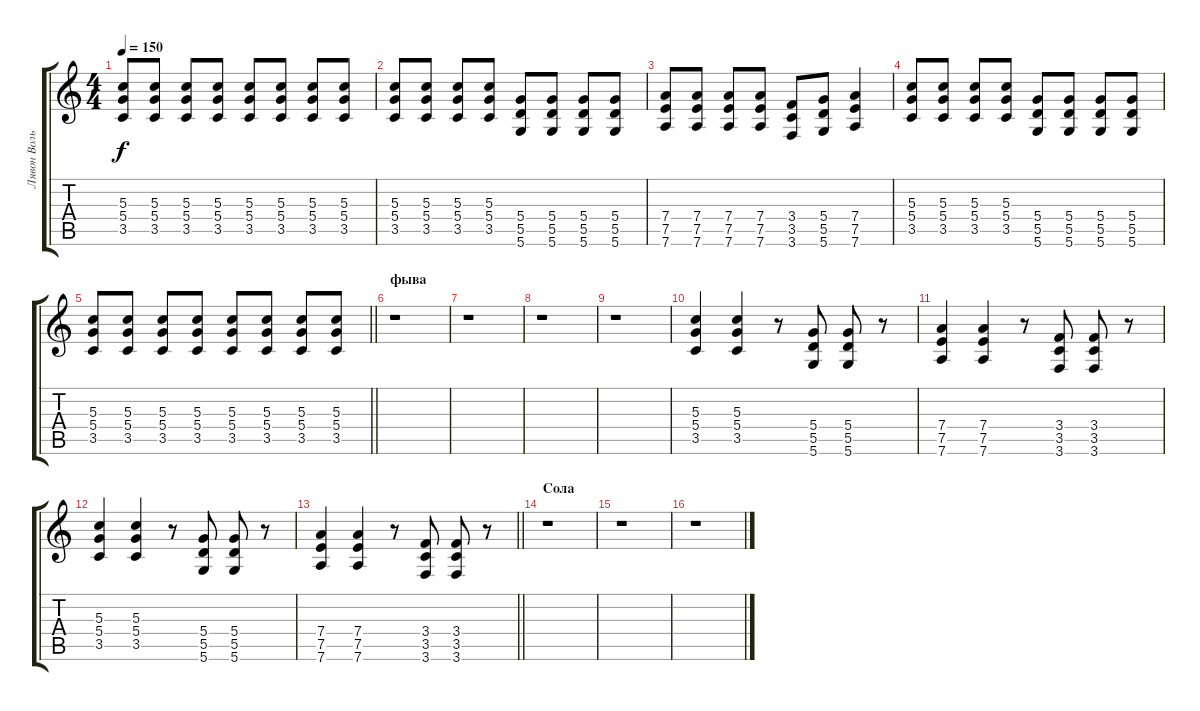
\track ("Лявон Вольскі" "Лявон Воль") {instrument distortionguitar}
\staff {score tabs}
\tuning (E4 B3 G3 D3 A2 D2) {hide}
\ts (4 4)
\tempo 150
\clef g2
\ks c
(5.3 5.4 3.5).8{dy f} (5.3 5.4 3.5).8 (5.3 5.4 3.5).8 (5.3 5.4 3.5).8 (5.3 5.4 3.5).8 (5.3 5.4 3.5).8 (5.3 5.4 3.5).8 (5.3 5.4 3.5).8 |
(5.3 5.4 3.5).8 (5.3 5.4 3.5).8 (5.3 5.4 3.5).8 (5.3 5.4 3.5).8 (5.4 5.5 5.6).8 (5.4 5.5 5.6).8 (5.4 5.5 5.6).8 (5.4 5.5 5.6).8 |
(7.4 7.5 7.6).8 (7.4 7.5 7.6).8 (7.4 7.5 7.6).8 (7.4 7.5 7.6).8 (3.4 3.5 3.6).8 (5.4 5.5 5.6).8 (7.4 7.5 7.6).4 |
(5.3 5.4 3.5).8 (5.3 5.4 3.5).8 (5.3 5.4 3.5).8 (5.3 5.4 3.5).8 (5.4 5.5 5.6).8 (5.4 5.5 5.6).8 (5.4 5.5 5.6).8 (5.4 5.5 5.6).8 |
\barLineRight lightlight
(5.3 5.4 3.5).8 (5.3 5.4 3.5).8 (5.3 5.4 3.5).8 (5.3 5.4 3.5).8 (5.3 5.4 3.5).8 (5.3 5.4 3.5).8 (5.3 5.4 3.5).8 (5.3 5.4 3.5).8 |
\section ("" "фыва")
r.1{volume 11} |
r.1 |
r.1 |
r.1 |
(5.3 5.4 3.5).4 (5.3 5.4 3.5).4 r.8 (5.4 5.5 5.6).8 (5.4 5.5 5.6).8 r.8 |
(7.4 7.5 7.6).4 (7.4 7.5 7.6).4 r.8 (3.4 3.5 3.6).8 (3.4 3.5 3.6).8 r.8 |
(5.3 5.4 3.5).4 (5.3 5.4 3.5).4 r.8 (5.4 5.5 5.6).8 (5.4 5.5 5.6).8 r.8 |
\barLineRight lightlight
(7.4 7.5 7.6).4 (7.4 7.5 7.6).4 r.8 (3.4 3.5 3.6).8 (3.4 3.5 3.6).8 r.8 |
\section ("" "Сола")
r.1{volume 11} |
r.1 |
r.1
